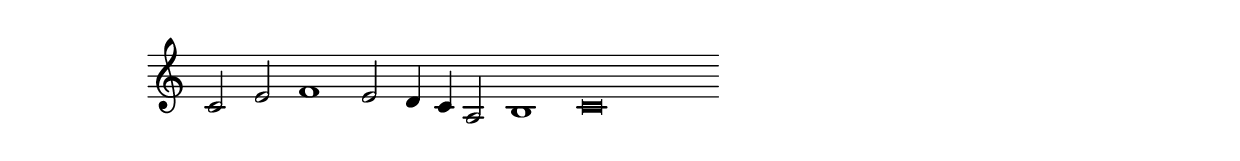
\version "2.18.2"
\language "english"

notes = {c'2 e'2 f'1 e'2 d'4 c'4 a2 b1 c'\breve }

multiStaffA = \new Staff <<
  \override Staff.NoteHead.style = #'baroque
  \key c \major   
  \notes
>>

\score {
  <<    
    \multiStaffA
  >>
  \layout { 
  \context {
      \Staff
      whichBar = #""
      \remove "Time_signature_engraver"
    } 
  }  
}
